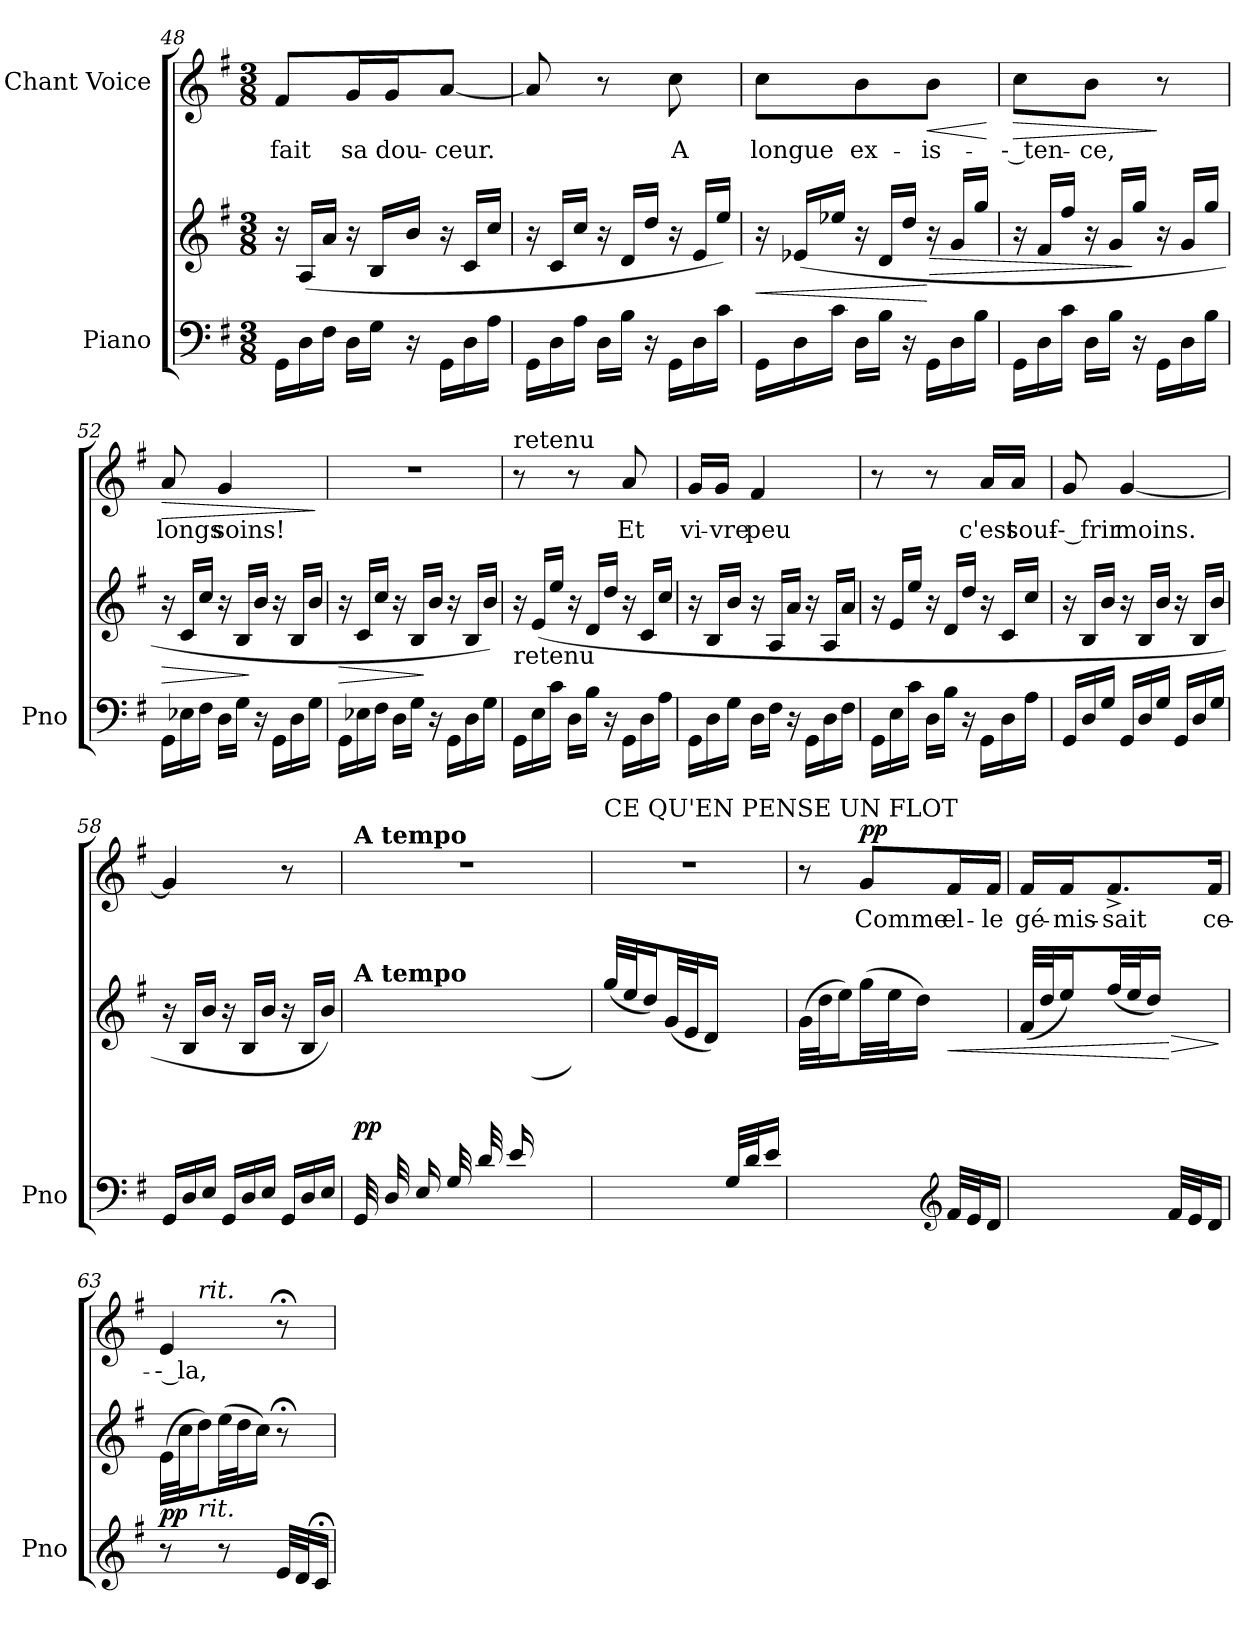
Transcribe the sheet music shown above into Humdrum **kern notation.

**kern	**kern	**dynam	**kern	**text	**dynam
*part2	*part2	*part2	*part1	*part1	*part1
*staff3	*staff2	*staff2/3	*staff1	*staff1	*staff1
*I"Piano	*	*	*I"Chant Voice	*	*
*I'Pno	*	*	*	*	*
!!LO:LB:g=z
*clefF4	*clefG2	*	*clefG2	*	*
*k[f#]	*k[f#]	*	*k[f#]	*	*
*M3/8	*M3/8	*	*M3/8	*	*
*Xtuplet	*Xtuplet	*	*	*	*
=48	=48	=48	=48	=48	=48
!	!	!	!	!LO:LY:b	!
24GG\LL	24r	.	8f#/L	fait	.
24D\	(24A/LL	.	.	.	.
24F#\JJ	24a/JJ	.	.	.	.
!	!	!	!	!LO:LY:b	!
24D\LL	24r	.	16g/L	sa	.
24G\JJ	24B/LL	.	.	.	.
!	!	!	!	!LO:LY:b	!
.	.	.	16g/J	dou-	.
24r	24b/JJ	.	.	.	.
!	!	!	!	!LO:LY:b	!
24GG\LL	24r	.	[8a/J	-ceur.	.
24D\	24c/LL	.	.	.	.
24A\JJ	24cc/JJ	.	.	.	.
=49	=49	=49	=49	=49	=49
24GG\LL	24r	.	8a/]	.	.
24D\	24c/LL	.	.	.	.
24A\JJ	24cc/JJ	.	.	.	.
24D\LL	24r	.	8r	.	.
24B\JJ	24d/LL	.	.	.	.
24r	24dd/JJ	.	.	.	.
!	!	!	!	!LO:LY:b	!
24GG\LL	24r	.	8cc\	A	.
24D\	24e/LL	.	.	.	.
24c\JJ	24ee/JJ)	.	.	.	.
=50	=50	=50	=50	=50	=50
!	!	!LO:HP:b	!	!LO:LY:b	!
24GG\LL	24r	<	8cc\L	longue	.
24D\	(24e-X/LL	.	.	.	.
24c\JJ	24ee-X/JJ	.	.	.	.
!	!	!	!	!LO:LY:b	!
24D\LL	24r	.	8b\	ex-	.
24B\JJ	24d/LL	.	.	.	.
24r	24dd/JJ	.	.	.	.
!	!	!LO:HP:n=1:b	!	!LO:LY:b	!LO:HP:b
24GG\LL	24r	[ >	8b\J	-is-	<
24D\	24g/LL	.	.	.	.
24B\JJ	24gg/JJ	.	.	.	.
.	.	.	.	.	[
!!LO:LB:g=z
=51	=51	=51	=51	=51	=51
!	!	!	!	!LO:LY:b	!LO:HP:b
24GG\LL	24r	.	8cc\L	-- ten-	>
24D\	24f#/LL	.	.	.	.
24c\JJ	24ff#/JJ	.	.	.	.
!	!	!	!	!LO:LY:b	!
24D\LL	24r	.	8b\J	-ce,	.
24B\JJ	24g/LL	.	.	.	.
24r	24gg/JJ	]	.	.	.
24GG\LL	24r	.	8r	.	]
24D\	24g/LL	.	.	.	.
24B\JJ	24gg/JJ	.	.	.	.
=52	=52	=52	=52	=52	=52
!	!	!LO:HP:b	!	!LO:LY:b	!LO:HP:b
24GG\LL	24r	>	8a/	longs	>
24E-X\	24c/LL	.	.	.	.
24F#\JJ	24cc/JJ	.	.	.	.
!	!	!	!	!LO:LY:b	!
24D\LL	24r	.	4g/	soins!	.
24G\JJ	24B/LL	.	.	.	.
24r	24b/JJ	]	.	.	.
24GG\LL	24r	.	.	.	.
24D\	24B/LL	.	.	.	.
24G\JJ	24b/JJ	.	.	.	.
.	.	.	.	.	]
=53	=53	=53	=53	=53	=53
!	!	!LO:HP:b	!	!	!
24GG\LL	24r	>	4.r	.	.
24E-X\	24c/LL	.	.	.	.
24F#\JJ	24cc/JJ	.	.	.	.
24D\LL	24r	.	.	.	.
24G\JJ	24B/LL	.	.	.	.
24r	24b/JJ	]	.	.	.
24GG\LL	24r	.	.	.	.
24D\	24B/LL	.	.	.	.
24G\JJ	24b/JJ)	.	.	.	.
!!LO:PB:g=z
=54	=54	=54	=54	=54	=54
!	!	!	!LO:TX:a:t=retenu	!	!
!	!LO:TX:b:t=retenu	!	!	!	!
24GG\LL	24r	.	8r	.	.
24E\	(24e/LL	.	.	.	.
24c\JJ	24ee/JJ	.	.	.	.
24D\LL	24r	.	8r	.	.
24B\JJ	24d/LL	.	.	.	.
24r	24dd/JJ	.	.	.	.
!	!	!	!	!LO:LY:b	!
24GG\LL	24r	.	8a/	Et	.
24D\	24c/LL	.	.	.	.
24A\JJ	24cc/JJ	.	.	.	.
=55	=55	=55	=55	=55	=55
!	!	!	!	!LO:LY:b	!
24GG\LL	24r	.	16g/LL	vi-	.
24D\	24B/LL	.	.	.	.
!	!	!	!	!LO:LY:b	!
.	.	.	16g/JJ	-vre	.
24G\JJ	24b/JJ	.	.	.	.
!	!	!	!	!LO:LY:b	!
24D\LL	24r	.	4f#/	peu	.
24F#\JJ	24A/LL	.	.	.	.
24r	24a/JJ	.	.	.	.
24GG\LL	24r	.	.	.	.
24D\	24A/LL	.	.	.	.
24F#\JJ	24a/JJ	.	.	.	.
=56	=56	=56	=56	=56	=56
24GG\LL	24r	.	8r	.	.
24E\	24e/LL	.	.	.	.
24c\JJ	24ee/JJ	.	.	.	.
24D\LL	24r	.	8r	.	.
24B\JJ	24d/LL	.	.	.	.
24r	24dd/JJ	.	.	.	.
!	!	!	!	!LO:LY:b	!
24GG\LL	24r	.	16a/LL	c'est	.
24D\	24c/LL	.	.	.	.
!	!	!	!	!LO:LY:b	!
.	.	.	16a/JJ	souf-	.
24A\JJ	24cc/JJ	.	.	.	.
!!LO:PB:g=z
=57	=57	=57	=57	=57	=57
!	!	!	!	!LO:LY:b	!
24GG/LL	24r	.	8g/	-- frir	.
24D/	24B/LL	.	.	.	.
24G/JJ	24b/JJ	.	.	.	.
!	!	!	!	!LO:LY:b	!
24GG/LL	24r	.	[4g/	moins.	.
24D/	24B/LL	.	.	.	.
24G/JJ	24b/JJ	.	.	.	.
24GG/LL	24r	.	.	.	.
24D/	24B/LL	.	.	.	.
24G/JJ	24b/JJ	.	.	.	.
=58	=58	=58	=58	=58	=58
24GG/LL	24r	.	4g/]	.	.
24D/	24B/LL	.	.	.	.
24E/JJ	24b/JJ	.	.	.	.
24GG/LL	24r	.	.	.	.
24D/	24B/LL	.	.	.	.
24E/JJ	24b/JJ	.	.	.	.
24GG/LL	24r	.	8r	.	.
24D/	24B/LL	.	.	.	.
24E/JJ	24b/JJ)	.	.	.	.
=59	=59	=59	=59	=59	=59
*	*^	*	*	*	*
!	!	!	!	!LO:TX:a:B:t=A tempo	!	!
!	!LO:TX:a:B:t=A tempo	!	!	!	!	!
!	!	!	!LO:DY:b	!	!	!
32GG/LLL	4.ryy	4ryy	pp	4.r	.	.
32D/J	.	.	.	.	.	.
16E/J	.	.	.	.	.	.
32G/LL	.	.	.	.	.	.
32d/J	.	.	.	.	.	.
16e/J	.	.	.	.	.	.
8ryy	.	(32g\LL	.	.	.	.
.	.	32dd\J	.	.	.	.
.	.	16ee\JJ)	.	.	.	.
!!LO:LB:g=z
=60	=60	=60	=60	=60	=60	=60
*^	*	*	*	*	*	*
!	!	!	!	!	!LO:TX:a:t=CE QU'EN PENSE UN FLOT	!	!
*	*	*v	*v	*	*	*	*
4ryy	4.ryy	(32gg/LLL	.	4.r	.	.
.	.	32ee/J	.	.	.	.
.	.	16dd/J)	.	.	.	.
.	.	(32g/LL	.	.	.	.
.	.	32e/J	.	.	.	.
.	.	16d/JJ)	.	.	.	.
32G/LLL	.	8ryy	.	.	.	.
32d/J	.	.	.	.	.	.
16e/JJ	.	.	.	.	.	.
*v	*v	*	*	*	*	*
=61	=61	=61	=61	=61	=61
*	*^	*	*	*	*
4ryy	4ryy	(32g\LLL	.	8r	.	.
.	.	32dd\J	.	.	.	.
.	.	16ee\J)	.	.	.	.
!	!	!	!	!	!LO:LY:b	!LO:DY:a
.	.	(32gg\LL	.	8g/L	Comme	pp
.	.	32ee\J	.	.	.	.
.	.	16dd\JJ)	.	.	.	.
*clefG2	*	*	*	*	*	*
!	!	!	!LO:HP:b	!	!LO:LY:b	!
32f#/LLL	8ryy	8ryy	<	16f#/L	el-	.
32e/J	.	.	.	.	.	.
!	!	!	!	!	!LO:LY:b	!
16d/JJ	.	.	.	16f#/JJ	-le	.
=62	=62	=62	=62	=62	=62	=62
!	!	!	!	!	!LO:LY:b	!
4ryy	4ryy	(32f#/LLL	.	16f#/LL	gé-	.
.	.	32dd/J	.	.	.	.
!	!	!	!	!	!LO:LY:b	!
.	.	16ee/J)	.	16f#/J	-mis-	.
!	!	!	!	!	!LO:LY:b	!
.	.	(32ff#/LL	.	8.f#^>/	-sait	.
.	.	32ee/J	.	.	.	.
.	.	16dd/JJ)	.	.	.	.
!	!	!	!LO:HP:n=1:b	!	!	!
32f#/LLL	8ryy	8ryy	[ >	.	.	.
32e/J	.	.	.	.	.	.
!	!	!	!	!	!LO:LY:b	!
16d/JJ	.	.	.	16f#/Jk	ce-	.
*	*v	*v	*	*	*	*
.	.	]	.	.	.
!!LO:LB:g=z
=63	=63	=63	=63	=63	=63
!	!	!LO:DY:b	!	!LO:LY:b	!
*	*	*	*^	*	*
8r	(32e\LLL	pp	4e/	16ryy	-- la,	.
.	32cc\J	.	.	.	.	.
!	!	!	!	!LO:TX:a:i:t=rit.	!	!
!	!LO:TX:b:i:t=rit.	!	!	!	!	!
.	16dd\J)	.	.	4ryy	.	.
8r	(32ee\LL	.	.	.	.	.
.	32dd\J	.	.	.	.	.
.	16cc\JJ)	.	.	.	.	.
32e/LLL	8r;<	.	8r;<	.	.	.
32d/J	.	.	.	.	.	.
16c;</JJ	.	.	.	16ryy	.	.
*	*	*	*v	*v	*	*
=	=	=	=	=	=
*-	*-	*-	*-	*-	*-
